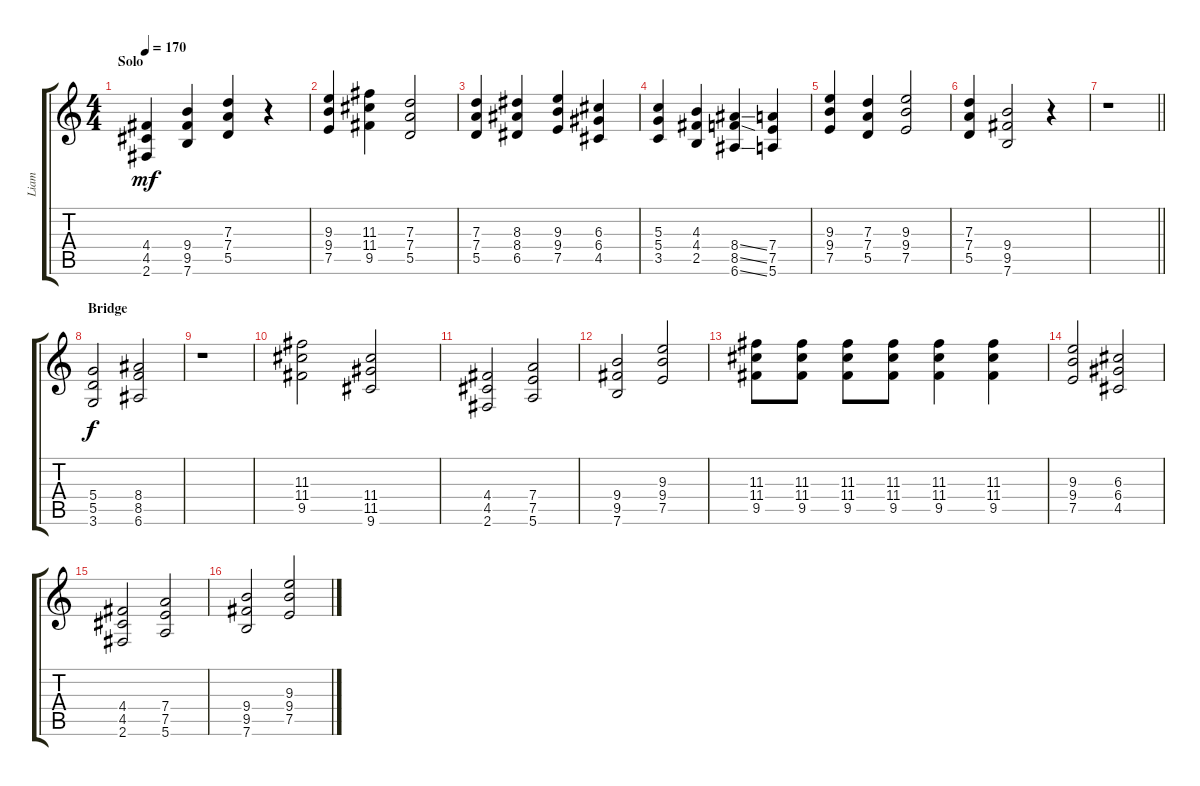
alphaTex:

\track ("Liam" "Liam") {mute instrument distortionguitar}
\staff {score tabs}
\tuning (E4 B3 G3 D3 A2 E2) {hide}
\ts (4 4)
\section ("" "Solo")
\tempo 170
\clef g2
\ks c
(4.4 4.5 2.6).4{dy mf} (9.4 9.5 7.6).4 (7.3 7.4 5.5).4 r.4 |
(9.3 9.4 7.5).4 (11.3 11.4 9.5).4 (7.3 7.4 5.5).2 |
(7.3 7.4 5.5).4 (8.3 8.4 6.5).4 (9.3 9.4 7.5).4 (6.3 6.4 4.5).4 |
(5.3 5.4 3.5).4 (4.3 4.4 2.5).4 (8.4{ss} 8.5{ss} 6.6{ss}).4 (7.4 7.5 5.6).4 |
(9.3 9.4 7.5).4 (7.3 7.4 5.5).4 (9.3 9.4 7.5).2 |
(7.3 7.4 5.5).4 (9.4 9.5 7.6).2 r.4 |
\barLineRight lightlight
r.1 |
\section ("" "Bridge")
(5.4 5.5 3.6).2{dy f} (8.4 8.5 6.6).2 |
r.1 |
(11.3 11.4 9.5).2 (11.4 11.5 9.6).2 |
(4.4 4.5 2.6).2 (7.4 7.5 5.6).2 |
(9.4 9.5 7.6).2 (9.3 9.4 7.5).2 |
(11.3 11.4 9.5).8 (11.3 11.4 9.5).8 (11.3 11.4 9.5).8 (11.3 11.4 9.5).8 (11.3 11.4 9.5).4 (11.3 11.4 9.5).4 |
(9.3 9.4 7.5).2 (6.3 6.4 4.5).2 |
(4.4 4.5 2.6).2 (7.4 7.5 5.6).2 |
(9.4 9.5 7.6).2 (9.3 9.4 7.5).2
